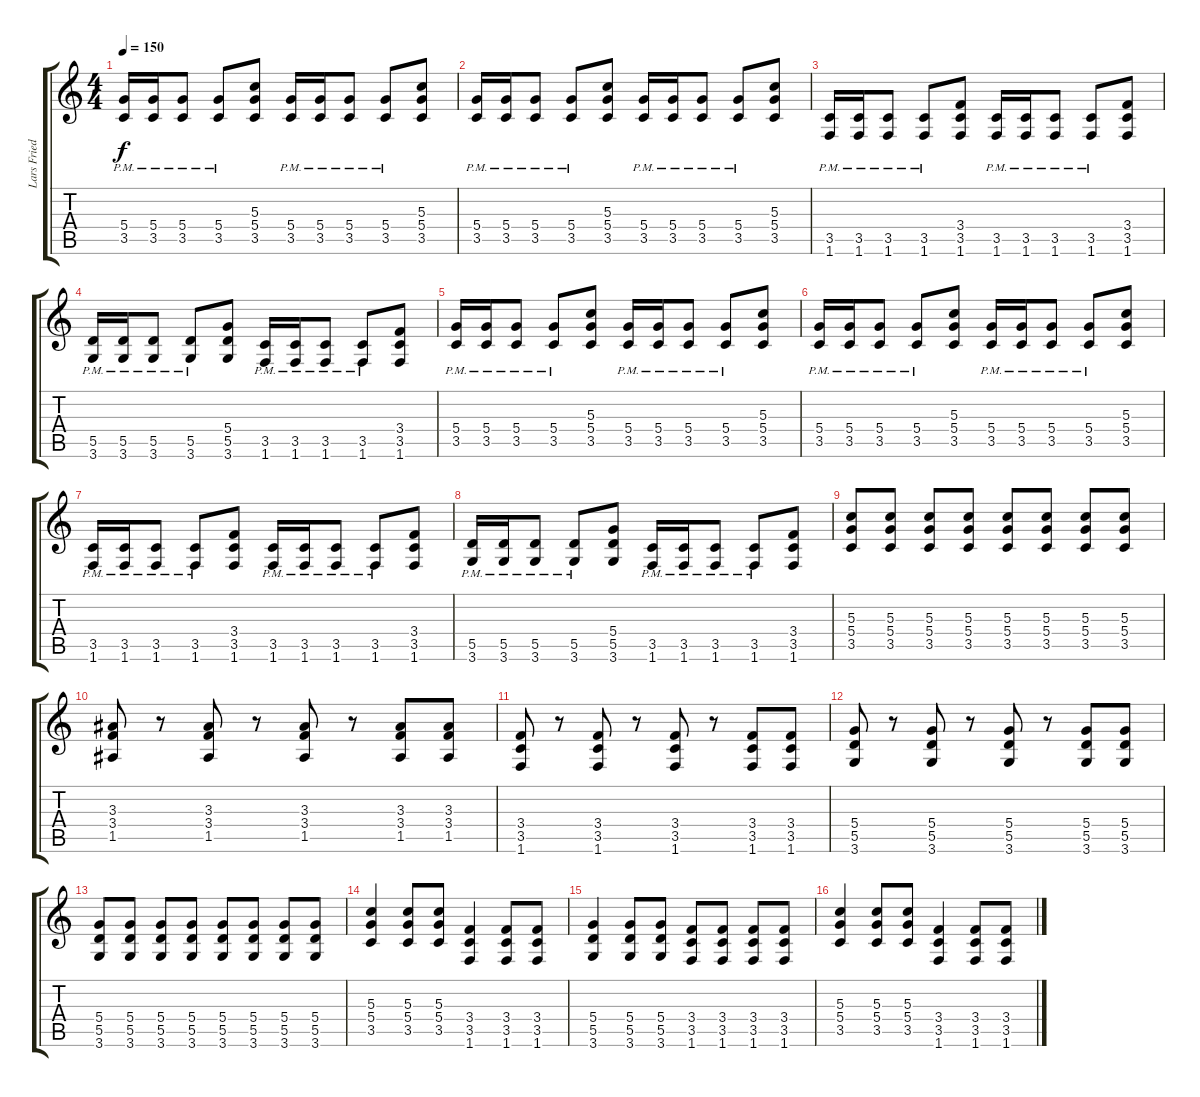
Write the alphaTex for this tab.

\track ("Lars Friedriksen" "Lars Fried") {instrument distortionguitar}
\staff {score tabs}
\tuning (E4 B3 G3 D3 A2 E2) {hide}
\ts (4 4)
\tempo 150
\clef g2
\ks c
(5.4{pm} 3.5{pm}).16{dy f} (5.4{pm} 3.5{pm}).16 (5.4{pm} 3.5{pm}).8 (5.4{pm} 3.5{pm}).8 (5.3 5.4 3.5).8 (5.4{pm} 3.5{pm}).16 (5.4{pm} 3.5{pm}).16 (5.4{pm} 3.5{pm}).8 (5.4{pm} 3.5{pm}).8 (5.3 5.4 3.5).8 |
(5.4{pm} 3.5{pm}).16 (5.4{pm} 3.5{pm}).16 (5.4{pm} 3.5{pm}).8 (5.4{pm} 3.5{pm}).8 (5.3 5.4 3.5).8 (5.4{pm} 3.5{pm}).16 (5.4{pm} 3.5{pm}).16 (5.4{pm} 3.5{pm}).8 (5.4{pm} 3.5{pm}).8 (5.3 5.4 3.5).8 |
(3.5{pm} 1.6{pm}).16 (3.5{pm} 1.6{pm}).16 (3.5{pm} 1.6{pm}).8 (3.5{pm} 1.6{pm}).8 (3.4 3.5 1.6).8 (3.5{pm} 1.6{pm}).16 (3.5{pm} 1.6{pm}).16 (3.5{pm} 1.6{pm}).8 (3.5{pm} 1.6{pm}).8 (3.4 3.5 1.6).8 |
(5.5{pm} 3.6{pm}).16 (5.5{pm} 3.6{pm}).16 (5.5{pm} 3.6{pm}).8 (5.5{pm} 3.6{pm}).8 (5.4 5.5 3.6).8 (3.5{pm} 1.6{pm}).16 (3.5{pm} 1.6{pm}).16 (3.5{pm} 1.6{pm}).8 (3.5{pm} 1.6{pm}).8 (3.4 3.5 1.6).8 |
(5.4{pm} 3.5{pm}).16 (5.4{pm} 3.5{pm}).16 (5.4{pm} 3.5{pm}).8 (5.4{pm} 3.5{pm}).8 (5.3 5.4 3.5).8 (5.4{pm} 3.5{pm}).16 (5.4{pm} 3.5{pm}).16 (5.4{pm} 3.5{pm}).8 (5.4{pm} 3.5{pm}).8 (5.3 5.4 3.5).8 |
(5.4{pm} 3.5{pm}).16 (5.4{pm} 3.5{pm}).16 (5.4{pm} 3.5{pm}).8 (5.4{pm} 3.5{pm}).8 (5.3 5.4 3.5).8 (5.4{pm} 3.5{pm}).16 (5.4{pm} 3.5{pm}).16 (5.4{pm} 3.5{pm}).8 (5.4{pm} 3.5{pm}).8 (5.3 5.4 3.5).8 |
(3.5{pm} 1.6{pm}).16 (3.5{pm} 1.6{pm}).16 (3.5{pm} 1.6{pm}).8 (3.5{pm} 1.6{pm}).8 (3.4 3.5 1.6).8 (3.5{pm} 1.6{pm}).16 (3.5{pm} 1.6{pm}).16 (3.5{pm} 1.6{pm}).8 (3.5{pm} 1.6{pm}).8 (3.4 3.5 1.6).8 |
(5.5{pm} 3.6{pm}).16 (5.5{pm} 3.6{pm}).16 (5.5{pm} 3.6{pm}).8 (5.5{pm} 3.6{pm}).8 (5.4 5.5 3.6).8 (3.5{pm} 1.6{pm}).16 (3.5{pm} 1.6{pm}).16 (3.5{pm} 1.6{pm}).8 (3.5{pm} 1.6{pm}).8 (3.4 3.5 1.6).8 |
(5.3 5.4 3.5).8 (5.3 5.4 3.5).8 (5.3 5.4 3.5).8 (5.3 5.4 3.5).8 (5.3 5.4 3.5).8 (5.3 5.4 3.5).8 (5.3 5.4 3.5).8 (5.3 5.4 3.5).8 |
(3.3 3.4 1.5).8 r.8 (3.3 3.4 1.5).8 r.8 (3.3 3.4 1.5).8 r.8 (3.3 3.4 1.5).8 (3.3 3.4 1.5).8 |
(3.4 3.5 1.6).8 r.8 (3.4 3.5 1.6).8 r.8 (3.4 3.5 1.6).8 r.8 (3.4 3.5 1.6).8 (3.4 3.5 1.6).8 |
(5.4 5.5 3.6).8 r.8 (5.4 5.5 3.6).8 r.8 (5.4 5.5 3.6).8 r.8 (5.4 5.5 3.6).8 (5.4 5.5 3.6).8 |
(5.4 5.5 3.6).8 (5.4 5.5 3.6).8 (5.4 5.5 3.6).8 (5.4 5.5 3.6).8 (5.4 5.5 3.6).8 (5.4 5.5 3.6).8 (5.4 5.5 3.6).8 (5.4 5.5 3.6).8 |
(5.3 5.4 3.5).4 (5.3 5.4 3.5).8 (5.3 5.4 3.5).8 (3.4 3.5 1.6).4 (3.4 3.5 1.6).8 (3.4 3.5 1.6).8 |
(5.4 5.5 3.6).4 (5.4 5.5 3.6).8 (5.4 5.5 3.6).8 (3.4 3.5 1.6).8 (3.4 3.5 1.6).8 (3.4 3.5 1.6).8 (3.4 3.5 1.6).8 |
(5.3 5.4 3.5).4 (5.3 5.4 3.5).8 (5.3 5.4 3.5).8 (3.4 3.5 1.6).4 (3.4 3.5 1.6).8 (3.4 3.5 1.6).8
